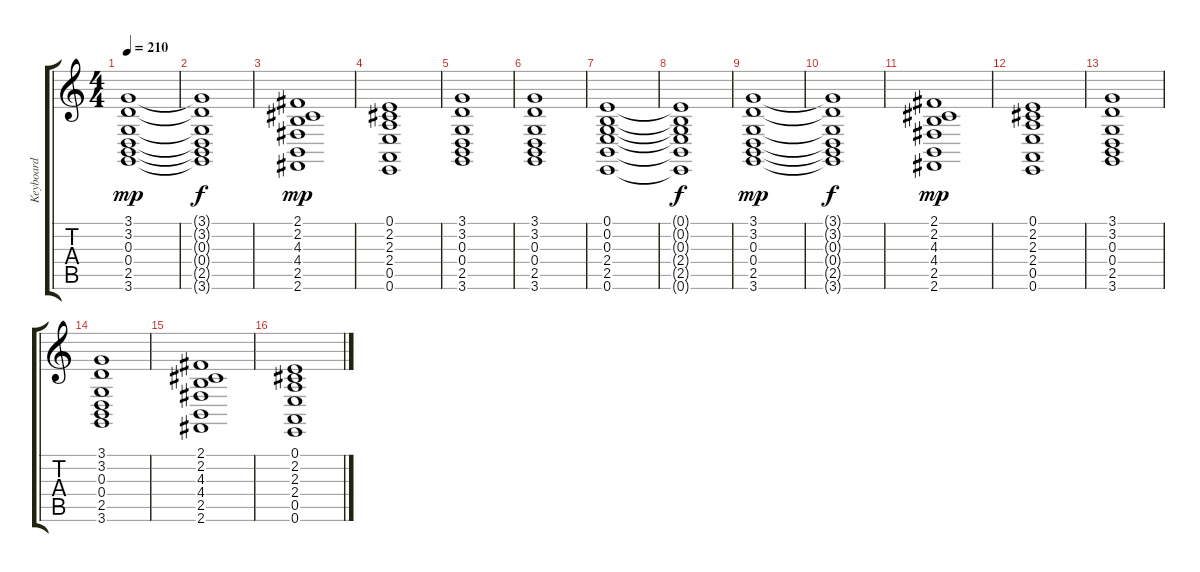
\track ("Keyboard" "Keyboard") {instrument churchorgan}
\staff {score tabs}
\tuning (E4 B3 G3 D3 A2 E2) {hide}
\ts (4 4)
\tempo 210
\clef g2
\ks c
(3.1 3.2 0.3 0.4 2.5 3.6).1{dy mp} |
(3.1{t} 3.2{t} 0.3{t} 0.4{t} 2.5{t} 3.6{t}).1{dy f} |
(2.1 2.2 4.3 4.4 2.5 2.6).1{dy mp} |
(0.1 2.2 2.3 2.4 0.5 0.6).1 |
(3.1 3.2 0.3 0.4 2.5 3.6).1 |
(3.1 3.2 0.3 0.4 2.5 3.6).1 |
(0.1 0.2 0.3 2.4 2.5 0.6).1 |
(0.1{t} 0.2{t} 0.3{t} 2.4{t} 2.5{t} 0.6{t}).1{dy f} |
(3.1 3.2 0.3 0.4 2.5 3.6).1{dy mp} |
(3.1{t} 3.2{t} 0.3{t} 0.4{t} 2.5{t} 3.6{t}).1{dy f} |
(2.1 2.2 4.3 4.4 2.5 2.6).1{dy mp} |
(0.1 2.2 2.3 2.4 0.5 0.6).1 |
(3.1 3.2 0.3 0.4 2.5 3.6).1 |
(3.1 3.2 0.3 0.4 2.5 3.6).1 |
(2.1 2.2 4.3 4.4 2.5 2.6).1 |
(0.1 2.2 2.3 2.4 0.5 0.6).1
